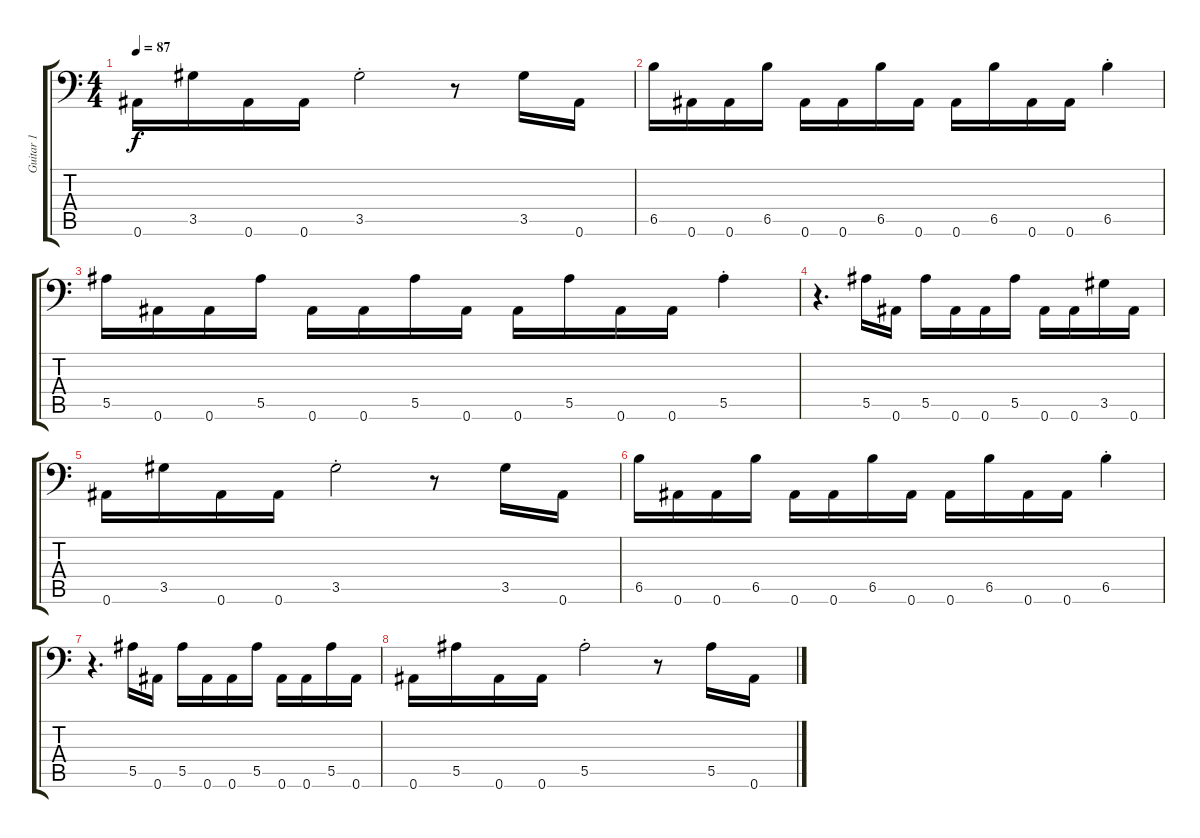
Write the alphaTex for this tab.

\track ("Guitar 1" "Guitar 1") {instrument overdrivenguitar}
\staff {score tabs}
\tuning (C4 G3 Eb3 Bb2 F2 Bb1) {hide}
\ts (4 4)
\tempo 87
\clef f4
\ks c
0.6.16{dy f} 3.5.16 0.6.16 0.6.16 3.5{st}.2 r.8 3.5.16 0.6.16 |
6.5.16 0.6.16 0.6.16 6.5.16 0.6.16 0.6.16 6.5.16 0.6.16 0.6.16 6.5.16 0.6.16 0.6.16 6.5{st}.4 |
5.5.16 0.6.16 0.6.16 5.5.16 0.6.16 0.6.16 5.5.16 0.6.16 0.6.16 5.5.16 0.6.16 0.6.16 5.5{st}.4 |
r.4{d} 5.5.16 0.6.16 5.5.16 0.6.16 0.6.16 5.5.16 0.6.16 0.6.16 3.5.16 0.6.16 |
0.6.16 3.5.16 0.6.16 0.6.16 3.5{st}.2 r.8 3.5.16 0.6.16 |
6.5.16 0.6.16 0.6.16 6.5.16 0.6.16 0.6.16 6.5.16 0.6.16 0.6.16 6.5.16 0.6.16 0.6.16 6.5{st}.4 |
r.4{d} 5.5.16 0.6.16 5.5.16 0.6.16 0.6.16 5.5.16 0.6.16 0.6.16 5.5.16 0.6.16 |
0.6.16 5.5.16 0.6.16 0.6.16 5.5{st}.2 r.8 5.5.16 0.6.16
